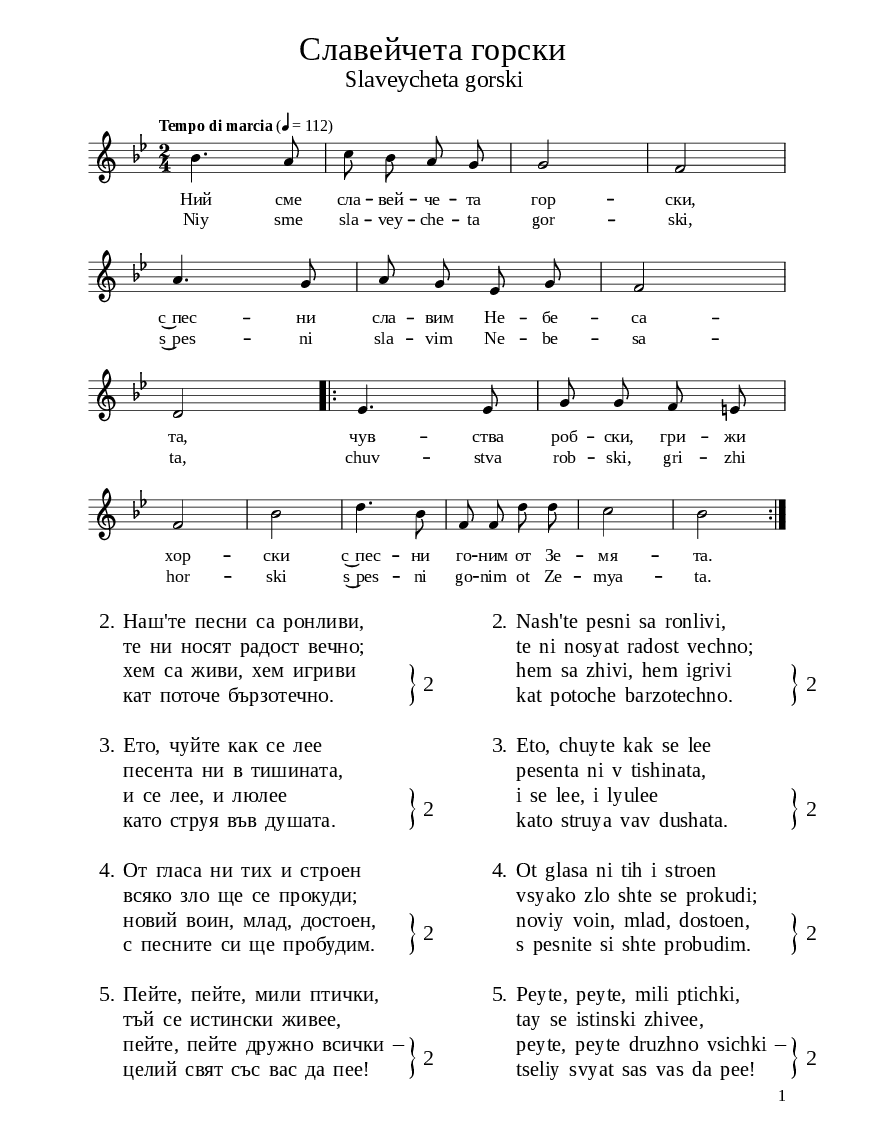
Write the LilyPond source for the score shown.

\version "2.24.1"

% include paper part and global functions
\include "include/globals.ily"
"rightBraces049" = \markup {
  \column {
    % repeat braces
    \translate #'(0 . -5.5 )
    \right-brace #20

    \translate #'(0 . -10.0 )
    \right-brace #20

    \translate #'(0 . -10.0 )
    \right-brace #20

    \translate #'(0 . -10.0 )
    \right-brace #20
  }
  \column {
    % repeat numbers
    \translate #'(0 . -6.1 )
    2

    \translate #'(0 . -12.0 )
    2

    \translate #'(0 . -12.0 )
    2

    \translate #'(0 . -12.0 )
    2
  }
}

\bookpart {
  \label #'ref049
  \tocItem \markup "Славейчета горски – Slaveycheta gorski"
  \include "include/bookpart-paper.ily"
  \score {
    \include "include/score-layout.ily"

    \new Voice \absolute  {
      \clef treble
      \key bes \major
      \time 2/4
      \tempoFunc "Tempo di marcia" 4 "112"
      \autoBeamOff
      \autoBeamOff

      bes'4. a'8 | c''8 bes' a' g' |  g'2 |  f'2 \break | 
       a'4. g'8  | a'8 g' es' g' |  f'2 |  \break
         d'2 \repeat volta 2 {
        es'4. es'8 | g'8 g' f' e' \break |
        f'2 | bes'2 d''4. bes'8 | f'8 f' d'' d'' | c''2  bes'2 |\break
      }
    }

    \addlyrics {
      Ний сме сла -- вей -- че -- та гор -- ски, с~пес -- ни
      сла -- вим Не -- бе -- са -- та, чув -- ства роб -- ски, гри -- жи
      хор -- ски с~пес -- ни го -- ним от Зе -- мя -- та.
    }

    \addlyrics {
      Niy sme sla -- vey -- che -- ta gor -- ski, s~pes -- ni
      sla -- vim Ne -- be -- sa -- ta, chuv -- stva rob -- ski, gri -- zhi
      hor -- ski s~pes -- ni go -- nim ot Ze -- mya -- ta.
    }

    \header {
      title = \titleFunc "Славейчета горски " "Slaveycheta gorski "
    }

    \midi{}

  } % score

  \markup \fontsize #bgCoupletFontSize {
    \hspace #1
    \override #`(baseline-skip . ,bgCoupletBaselineSkip)
    \column {

      \line { 2.  Наш'те песни са ронливи,}

      \line {   "   " те ни носят радост вечно; }

      \line {   "   "  хем са живи, хем игриви}

      \line {   "   " кат поточе бързотечно.}
      \line {   "   " }

      \line {   3. Ето, чуйте как се лее}

      \line {   "   " песента ни в тишината,}

      \line {   "   " и се лее, и люлее}

      \line {   "   " като струя във душата.}
      \line {   "   " }

      \line {   4. От гласа ни тих и строен}

      \line {   "   " всяко зло ще се прокуди;}

      \line {   "   "новий воин, млад, достоен, }

      \line {   "   " с песните си ще пробудим.}
      \line {   "   " }

      \line {   5. Пейте, пейте, мили птички,}

      \line {   "   "тъй се истински живее,}

      \line {   "   "пейте, пейте дружно всички – }

      \line {   "   " целий свят със вас да пее! }
    } \"rightBraces049"

    \hspace #5
    \override #`(baseline-skip . ,bgCoupletBaselineSkip)
    \column {
      \line { 2.  Nash'te pesni sa ronlivi,}

      \line {   "   " te ni nosyat radost vechno; }

      \line {   "   "  hem sa zhivi, hem igrivi}

      \line {   "   " kat potoche barzotechno.}
      \line {   "   " }

      \line {   3. Eto, chuyte kak se lee}

      \line {   "   " pesenta ni v tishinata,}

      \line {   "   " i se lee, i lyulee}

      \line {   "   " kato struya vav dushata.}
      \line {   "   " }

      \line {   4. Ot glasa ni tih i stroen}

      \line {   "   " vsyako zlo shte se prokudi;}

      \line {   "   "noviy voin,  mlad, dostoen, }

      \line {   "   " s pesnite si shte probudim.}
      \line {   "   " }

      \line {   5. Peyte, peyte, mili ptichki,}

      \line {   "   "tay se istinski zhivee,}

      \line {   "   "peyte, peyte druzhno vsichki – }

      \line {   "   " tseliy svyat sas vas da pee! }
    } %column
    \"rightBraces049"
  } % markup

  \pageBreak

  % include foreign translation(s) of the song
  \version "2.24.1"

\markup \fill-line { \fontsize #deTitleFontSize "Die Nachtigallen des Waldes" }
\markup \null
\markup \null
\markup \fontsize #deCoupletFontSize {
  \hspace #10
  \override #`(baseline-skip . ,deCoupletBaselineSkip)

  \column {


    \line { 1. Wir sind die Nachtigallen des Waldes,}

    \line { "   "mit Liedern lobpreisen wir die Himmel, }

    \line { "   "knechtende Gefühle und menschliche Sorgen}

    \line { "   "vertreiben wir mit Liedern von der Erde.}

    \line { " " }
    \line { 2. Unsere Lieder sind schwungvoll, }

    \line { "   "sie bringen uns Freude ewiglich;}

    \line { "   "einmal sind sie lebendig und einmal spielerisch}

    \line { "   "wie ein Bächlein in seinem schnellen Lauf.}

    \line { " " }
    \line { 3. Nun, hört, wie unser Lied }

    \line { "   "in der Stille fließt; }

    \line { "   "es fließt und es wogt wie}

    \line { "   "ein Strom in der Seele.}

    \line { " " }
    \line { 4. Durch unsere leise und richtige Stimme}

    \line { "   "wird alles Böse gebannt; }

    \line { "   "einen neuen Soldat, jung und ehrenhaft, }

    \line { "   "werden wir durch unsere Lieder erwecken.}

    \line { " " }

    \line { 5. Singt, singt ihr lieben Vögel, }

    \line { "   "nur so lebt man wahrhaftig; }

    \line { "   "singt, singt alle zusammen: }

    \line { "   "Die ganze Welt soll singen mit euch!}


  }

}


} % bookpart
